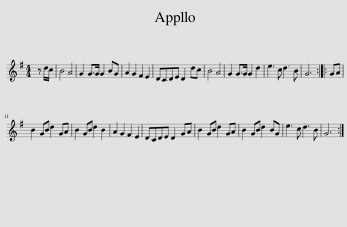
X:1
L:1/8
M:4/4
I:linebreak $
K:G
V:1 treble
V:1
 z d/c/ | B4 A4 | G2 G>G G2 BG | A2 G2 F2 E2 | DCDE D2 dc | %5
 B4 A4 | G2 G>G G2 d2 | e3 c d3 B | G6 :: GA |$ %10
 B2 GB d2 GA | B2 GB d2 B2 | A2 G2 F2 E2 | DCDE D2 GA | B2 GB d2 GA | %15
 B2 GB d2 BG | e3 c d3 B | G6 :| %18
